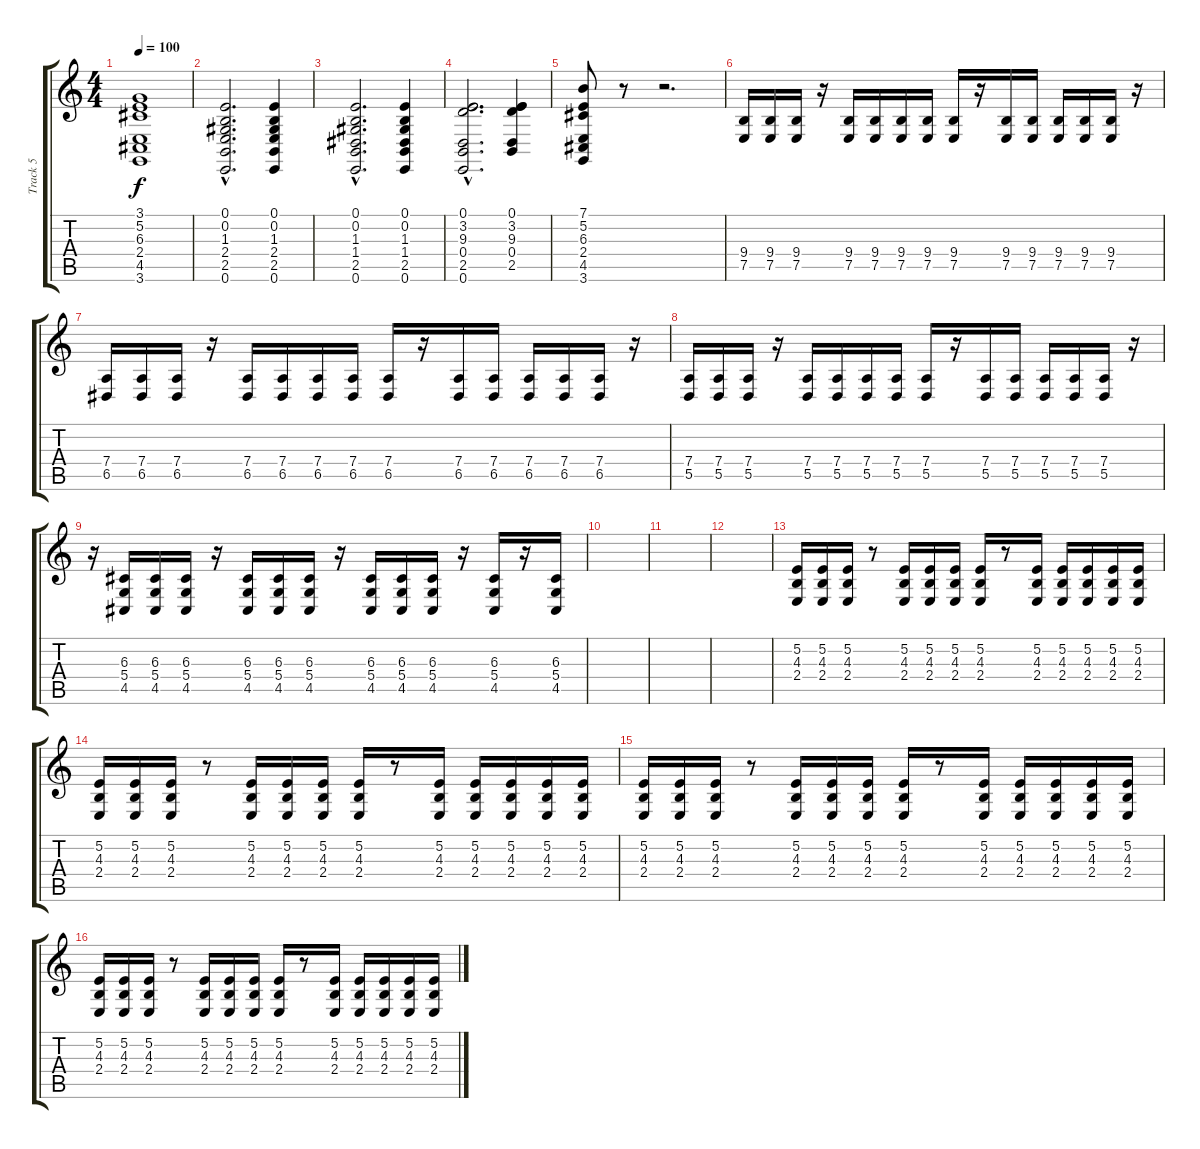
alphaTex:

\track ("Track 5" "Track 5") {instrument acousticgrandpiano}
\staff {score tabs}
\tuning (E4 B3 G3 D3 A2 E2) {hide}
\ts (4 4)
\tempo 100
\clef g2
\ks c
(3.1 5.2 6.3 2.4 4.5 3.6).1{dy f} |
(0.1{hac} 0.2{hac} 1.3{hac} 2.4{hac} 2.5{hac} 0.6{hac}).2{d} (0.1 0.2 1.3 2.4 2.5 0.6).4 |
(0.1{hac} 0.2{hac} 1.3{hac} 1.4{hac} 2.5{hac} 0.6{hac}).2{d} (0.1 0.2 1.3 1.4 2.5 0.6).4 |
(0.1{hac} 3.2{hac} 9.3{hac} 0.4{hac} 2.5{hac} 0.6{hac}).2{d} (0.1 3.2 9.3 0.4 2.5).4 |
(7.1 5.2 6.3 2.4 4.5 3.6).8 r.8 r.2{d} |
(9.4 7.5).16 (9.4 7.5).16 (9.4 7.5).16 r.16 (9.4 7.5).16 (9.4 7.5).16 (9.4 7.5).16 (9.4 7.5).16 (9.4 7.5).16 r.16 (9.4 7.5).16 (9.4 7.5).16 (9.4 7.5).16 (9.4 7.5).16 (9.4 7.5).16 r.16 |
(7.4 6.5).16 (7.4 6.5).16 (7.4 6.5).16 r.16 (7.4 6.5).16 (7.4 6.5).16 (7.4 6.5).16 (7.4 6.5).16 (7.4 6.5).16 r.16 (7.4 6.5).16 (7.4 6.5).16 (7.4 6.5).16 (7.4 6.5).16 (7.4 6.5).16 r.16 |
(7.4 5.5).16 (7.4 5.5).16 (7.4 5.5).16 r.16 (7.4 5.5).16 (7.4 5.5).16 (7.4 5.5).16 (7.4 5.5).16 (7.4 5.5).16 r.16 (7.4 5.5).16 (7.4 5.5).16 (7.4 5.5).16 (7.4 5.5).16 (7.4 5.5).16 r.16 |
r.16 (6.3 5.4 4.5).16 (6.3 5.4 4.5).16 (6.3 5.4 4.5).16 r.16 (6.3 5.4 4.5).16 (6.3 5.4 4.5).16 (6.3 5.4 4.5).16 r.16 (6.3 5.4 4.5).16 (6.3 5.4 4.5).16 (6.3 5.4 4.5).16 r.16 (6.3 5.4 4.5).16 r.16 (6.3 5.4 4.5).16 |
|
|
|
(5.2 4.3 2.4).16 (5.2 4.3 2.4).16 (5.2 4.3 2.4).16 r.8 (5.2 4.3 2.4).16 (5.2 4.3 2.4).16 (5.2 4.3 2.4).16 (5.2 4.3 2.4).16 r.8 (5.2 4.3 2.4).16 (5.2 4.3 2.4).16 (5.2 4.3 2.4).16 (5.2 4.3 2.4).16 (5.2 4.3 2.4).16 |
(5.2 4.3 2.4).16 (5.2 4.3 2.4).16 (5.2 4.3 2.4).16 r.8 (5.2 4.3 2.4).16 (5.2 4.3 2.4).16 (5.2 4.3 2.4).16 (5.2 4.3 2.4).16 r.8 (5.2 4.3 2.4).16 (5.2 4.3 2.4).16 (5.2 4.3 2.4).16 (5.2 4.3 2.4).16 (5.2 4.3 2.4).16 |
(5.2 4.3 2.4).16 (5.2 4.3 2.4).16 (5.2 4.3 2.4).16 r.8 (5.2 4.3 2.4).16 (5.2 4.3 2.4).16 (5.2 4.3 2.4).16 (5.2 4.3 2.4).16 r.8 (5.2 4.3 2.4).16 (5.2 4.3 2.4).16 (5.2 4.3 2.4).16 (5.2 4.3 2.4).16 (5.2 4.3 2.4).16 |
(5.2 4.3 2.4).16 (5.2 4.3 2.4).16 (5.2 4.3 2.4).16 r.8 (5.2 4.3 2.4).16 (5.2 4.3 2.4).16 (5.2 4.3 2.4).16 (5.2 4.3 2.4).16 r.8 (5.2 4.3 2.4).16 (5.2 4.3 2.4).16 (5.2 4.3 2.4).16 (5.2 4.3 2.4).16 (5.2 4.3 2.4).16
